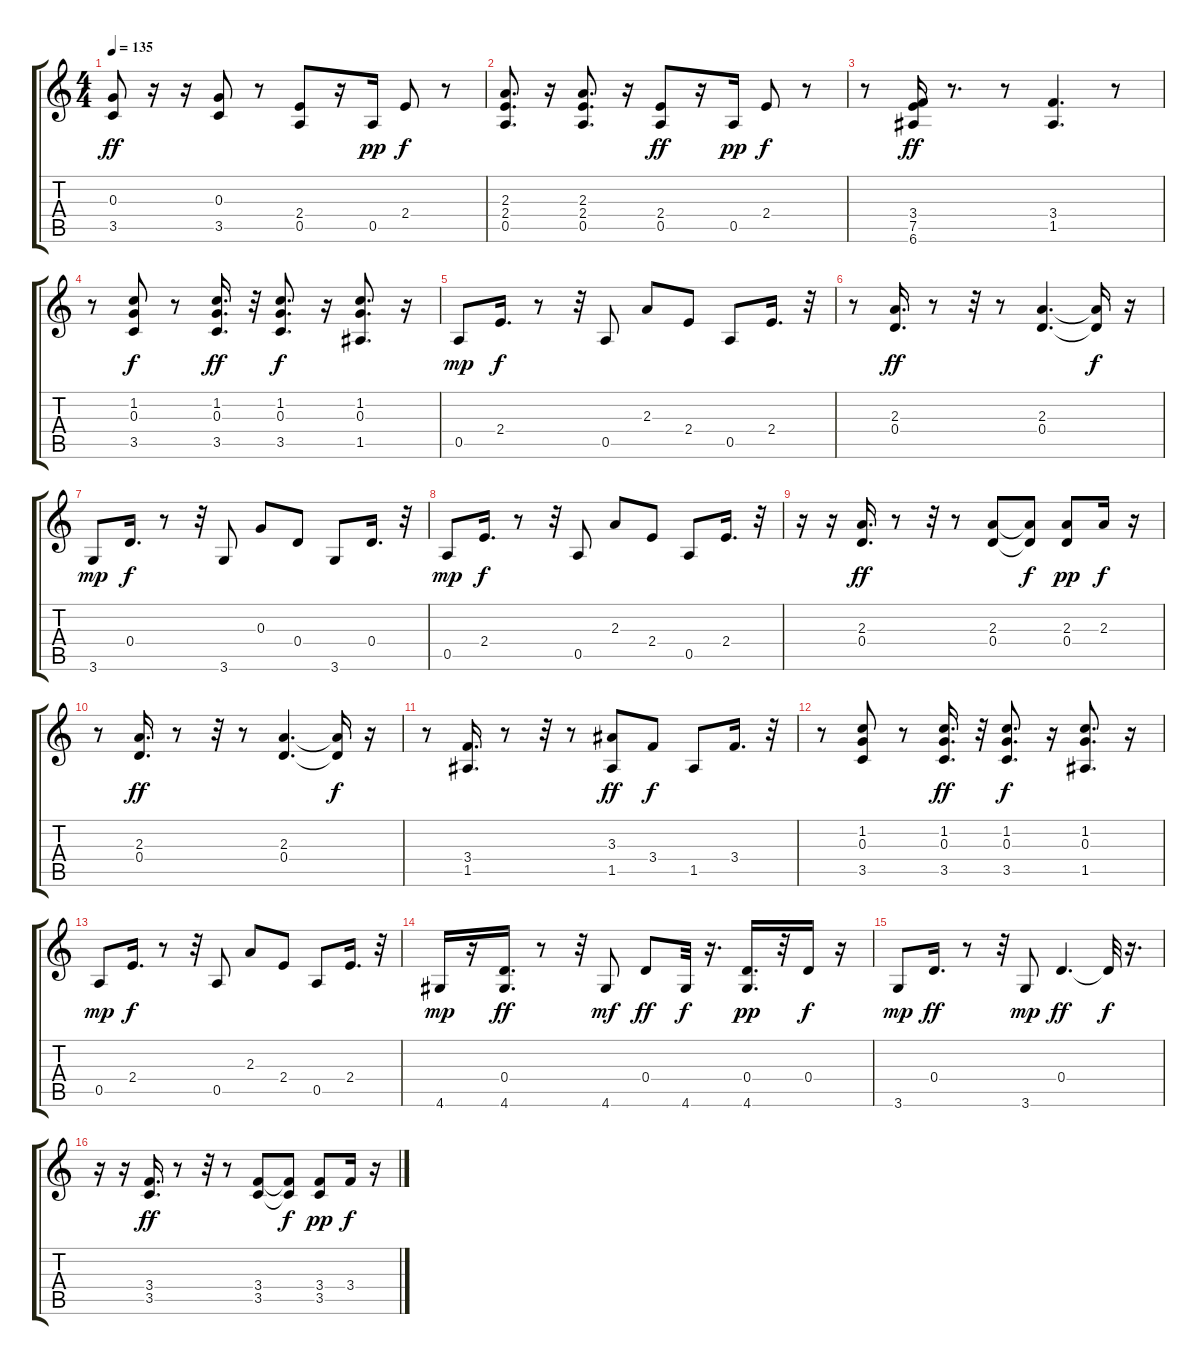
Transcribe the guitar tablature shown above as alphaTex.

\track "" {instrument electricguitarmuted}
\staff {score tabs}
\tuning (E4 B3 G3 D3 A2 E2) {hide}
\ts (4 4)
\tempo 135
\clef g2
\ks c
(0.3 3.5).8{dy ff} r.16 r.16 (0.3 3.5).8 r.8 (2.4 0.5).8 r.16 0.5.16{dy pp} 2.4.8{dy f} r.8 |
(2.3 2.4 0.5).8{d} r.16 (2.3 2.4 0.5).8{d} r.16 (2.4 0.5).8{dy ff} r.16 0.5.16{dy pp} 2.4.8{dy f} r.8 |
r.8 (3.4 7.5 6.6).16{dy ff} r.8{d} r.8 (3.4 1.5).4{d} r.8 |
r.8 (1.2 0.3 3.5).8{dy f} r.8 (1.2 0.3 3.5).16{d dy ff} r.32 (1.2 0.3 3.5).8{d dy f} r.16 (1.2 0.3 1.5).8{d} r.16 |
0.5.8{dy mp} 2.4.16{d dy f} r.8 r.32 0.5.8 2.3.8 2.4.8 0.5.8 2.4.16{d} r.32 |
r.8 (2.3 0.4).16{d dy ff} r.8 r.32 r.8 (2.3 0.4).4{d} (2.3{t} 0.4{t}).16{dy f} r.16 |
3.6.8{dy mp} 0.4.16{d dy f} r.8 r.32 3.6.8 0.3.8 0.4.8 3.6.8 0.4.16{d} r.32 |
0.5.8{dy mp} 2.4.16{d dy f} r.8 r.32 0.5.8 2.3.8 2.4.8 0.5.8 2.4.16{d} r.32 |
r.16 r.16 (2.3 0.4).16{d dy ff} r.8 r.32 r.8 (2.3 0.4).8 (2.3{t} 0.4{t}).8{dy f} (2.3 0.4).8{dy pp} 2.3.16{dy f} r.16 |
r.8 (2.3 0.4).16{d dy ff} r.8 r.32 r.8 (2.3 0.4).4{d} (2.3{t} 0.4{t}).16{dy f} r.16 |
r.8 (3.4 1.5).16{d} r.8 r.32 r.8 (3.3 1.5).8{dy ff} 3.4.8{dy f} 1.5.8 3.4.16{d} r.32 |
r.8 (1.2 0.3 3.5).8 r.8 (1.2 0.3 3.5).16{d dy ff} r.32 (1.2 0.3 3.5).8{d dy f} r.16 (1.2 0.3 1.5).8{d} r.16 |
0.5.8{dy mp} 2.4.16{d dy f} r.8 r.32 0.5.8 2.3.8 2.4.8 0.5.8 2.4.16{d} r.32 |
4.6.16{dy mp} r.16 (0.4 4.6).16{d dy ff} r.8 r.32 4.6.8{dy mf} 0.4.8{dy ff} 4.6.32{dy f} r.16{d} (0.4 4.6).16{d dy pp} r.32 0.4.16{dy f} r.16 |
3.6.8{dy mp} 0.4.16{d dy ff} r.8 r.32 3.6.8{dy mp} 0.4.4{d dy ff} 0.4{t}.32{dy f} r.16{d} |
r.16 r.16 (3.4 3.5).16{d dy ff} r.8 r.32 r.8 (3.4 3.5).8 (3.4{t} 3.5{t}).8{dy f} (3.4 3.5).8{dy pp} 3.4.16{dy f} r.16
